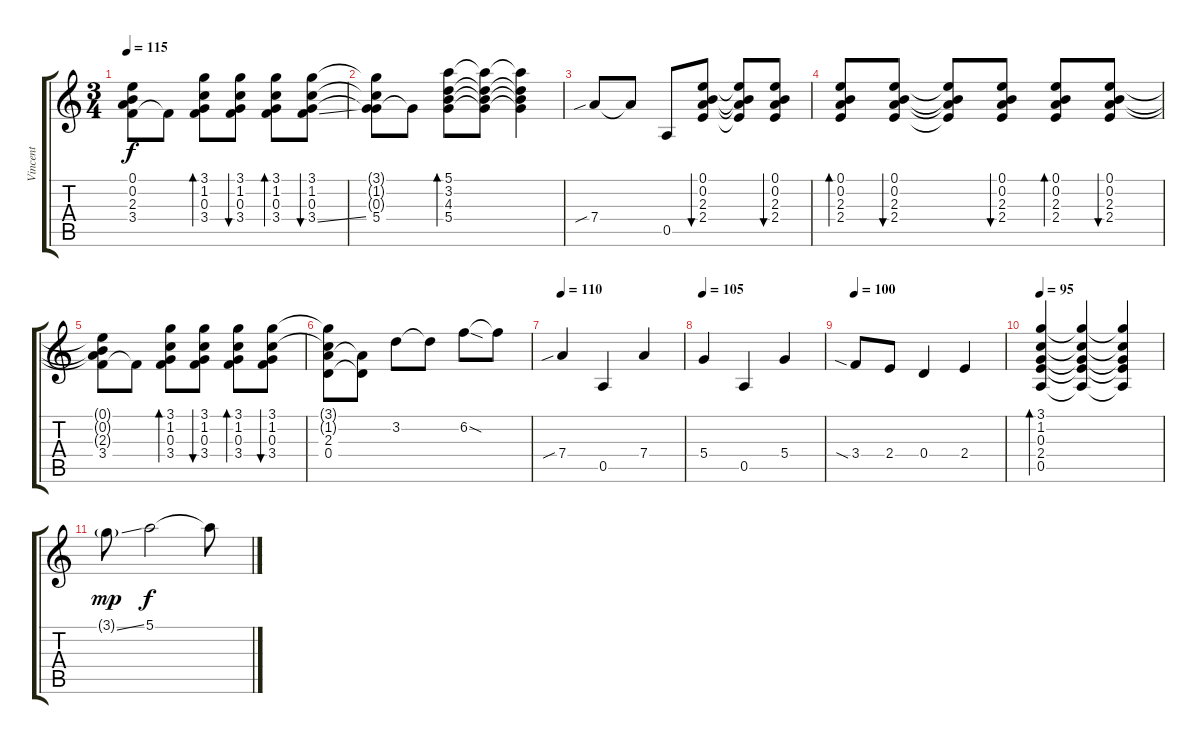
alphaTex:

\track ("Vincent" "Vincent") {instrument acousticguitarsteel}
\staff {score tabs}
\tuning (E4 B3 G3 D3 A2 E2) {hide}
\ts (3 4)
\tempo 115
\clef g2
\ks c
(0.1{t} 0.2{t} 2.3{t} 3.4).8{dy f} 3.4{t}.8 (3.1 1.2 0.3 3.4).8{bd 120} (3.1 1.2 0.3 3.4).8{bu 120} (3.1 1.2 0.3 3.4).8{bd 120} (3.1 1.2 0.3 3.4{ss}).8{bu 120} |
(3.1{t} 1.2{t} 0.3{t} 5.4).8 5.4{t}.8 (5.1 3.2 4.3 5.4).8{bd 120} (5.1{t} 3.2{t} 4.3{t} 5.4{t}).8 (5.1{t} 3.2{t} 4.3{t} 5.4{t}).4 |
7.4{sib}.8 7.4{t}.8 0.5.8 (0.1 0.2 2.3 2.4).8{bu 120} (0.1{t} 0.2{t} 2.3{t} 2.4{t}).8 (0.1 0.2 2.3 2.4).8{bu 120} |
(0.1 0.2 2.3 2.4).8{bd 120} (0.1 0.2 2.3 2.4).8{bu 120} (0.1{t} 0.2{t} 2.3{t} 2.4{t}).8 (0.1 0.2 2.3 2.4).8{bu 120} (0.1 0.2 2.3 2.4).8{bd 120} (0.1 0.2 2.3 2.4).8{bu 120} |
(0.1{t} 0.2{t} 2.3{t} 3.4).8 3.4{t}.8 (3.1 1.2 0.3 3.4).8{bd 120} (3.1 1.2 0.3 3.4).8{bu 120} (3.1 1.2 0.3 3.4).8{bd 120} (3.1 1.2 0.3 3.4).8{bu 120} |
(3.1{t} 1.2{t} 2.3 0.4).8 (2.3{t} 0.4{t}).8 3.2.8 3.2{t}.8 6.2{sod}.8 6.2{t}.8 |
\tempo 110
7.4{sib}.4 0.5.4 7.4.4 |
\tempo 105
5.4.4 0.5.4 5.4.4 |
\tempo 100
3.4{sia}.8 2.4.8 0.4.4 2.4.4 |
\tempo 95
(3.1 1.2 0.3 2.4 0.5).4{bd 480} (3.1{t} 1.2{t} 0.3{t} 2.4{t} 0.5{t}).4 (3.1{t} 1.2{t} 0.3{t} 2.4{t} 0.5{t}).4 |
3.1{ss g}.8{dy mp} 5.1.2{dy f} 5.1{t}.8
